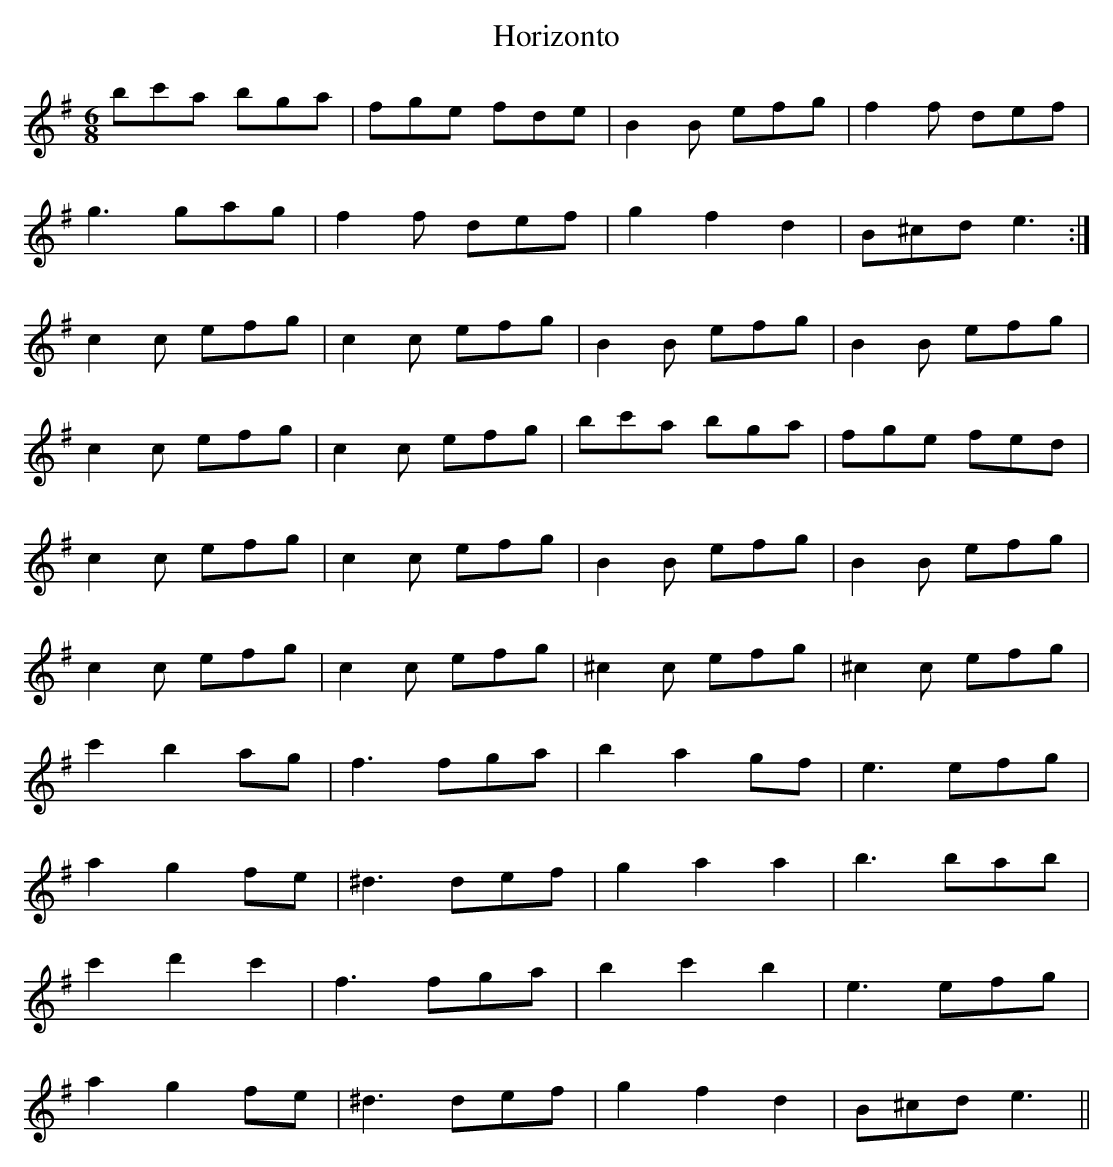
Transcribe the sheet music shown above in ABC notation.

X:1
T: Horizonto
M: 6/8
L: 1/8
K:Emin
bc'a bga|fge fde|B2B efg|f2f def|
g3 gag|f2f def|g2f2d2|B^cd e3:|
c2c efg|c2c efg|B2B efg|B2B efg|
c2c efg|c2c efg|bc'a bga|fge fed|
c2c efg|c2c efg|B2B efg|B2B efg|
c2c efg|c2c efg|^c2c efg|^c2c efg|
c'2b2ag|f3 fga|b2a2gf|e3 efg|
a2g2fe|^d3 def|g2a2a2|b3 bab|
c'2d'2c'2|f3 fga|b2c'2b2|e3 efg|
a2g2fe|^d3 def|g2f2d2|B^cd e3||
